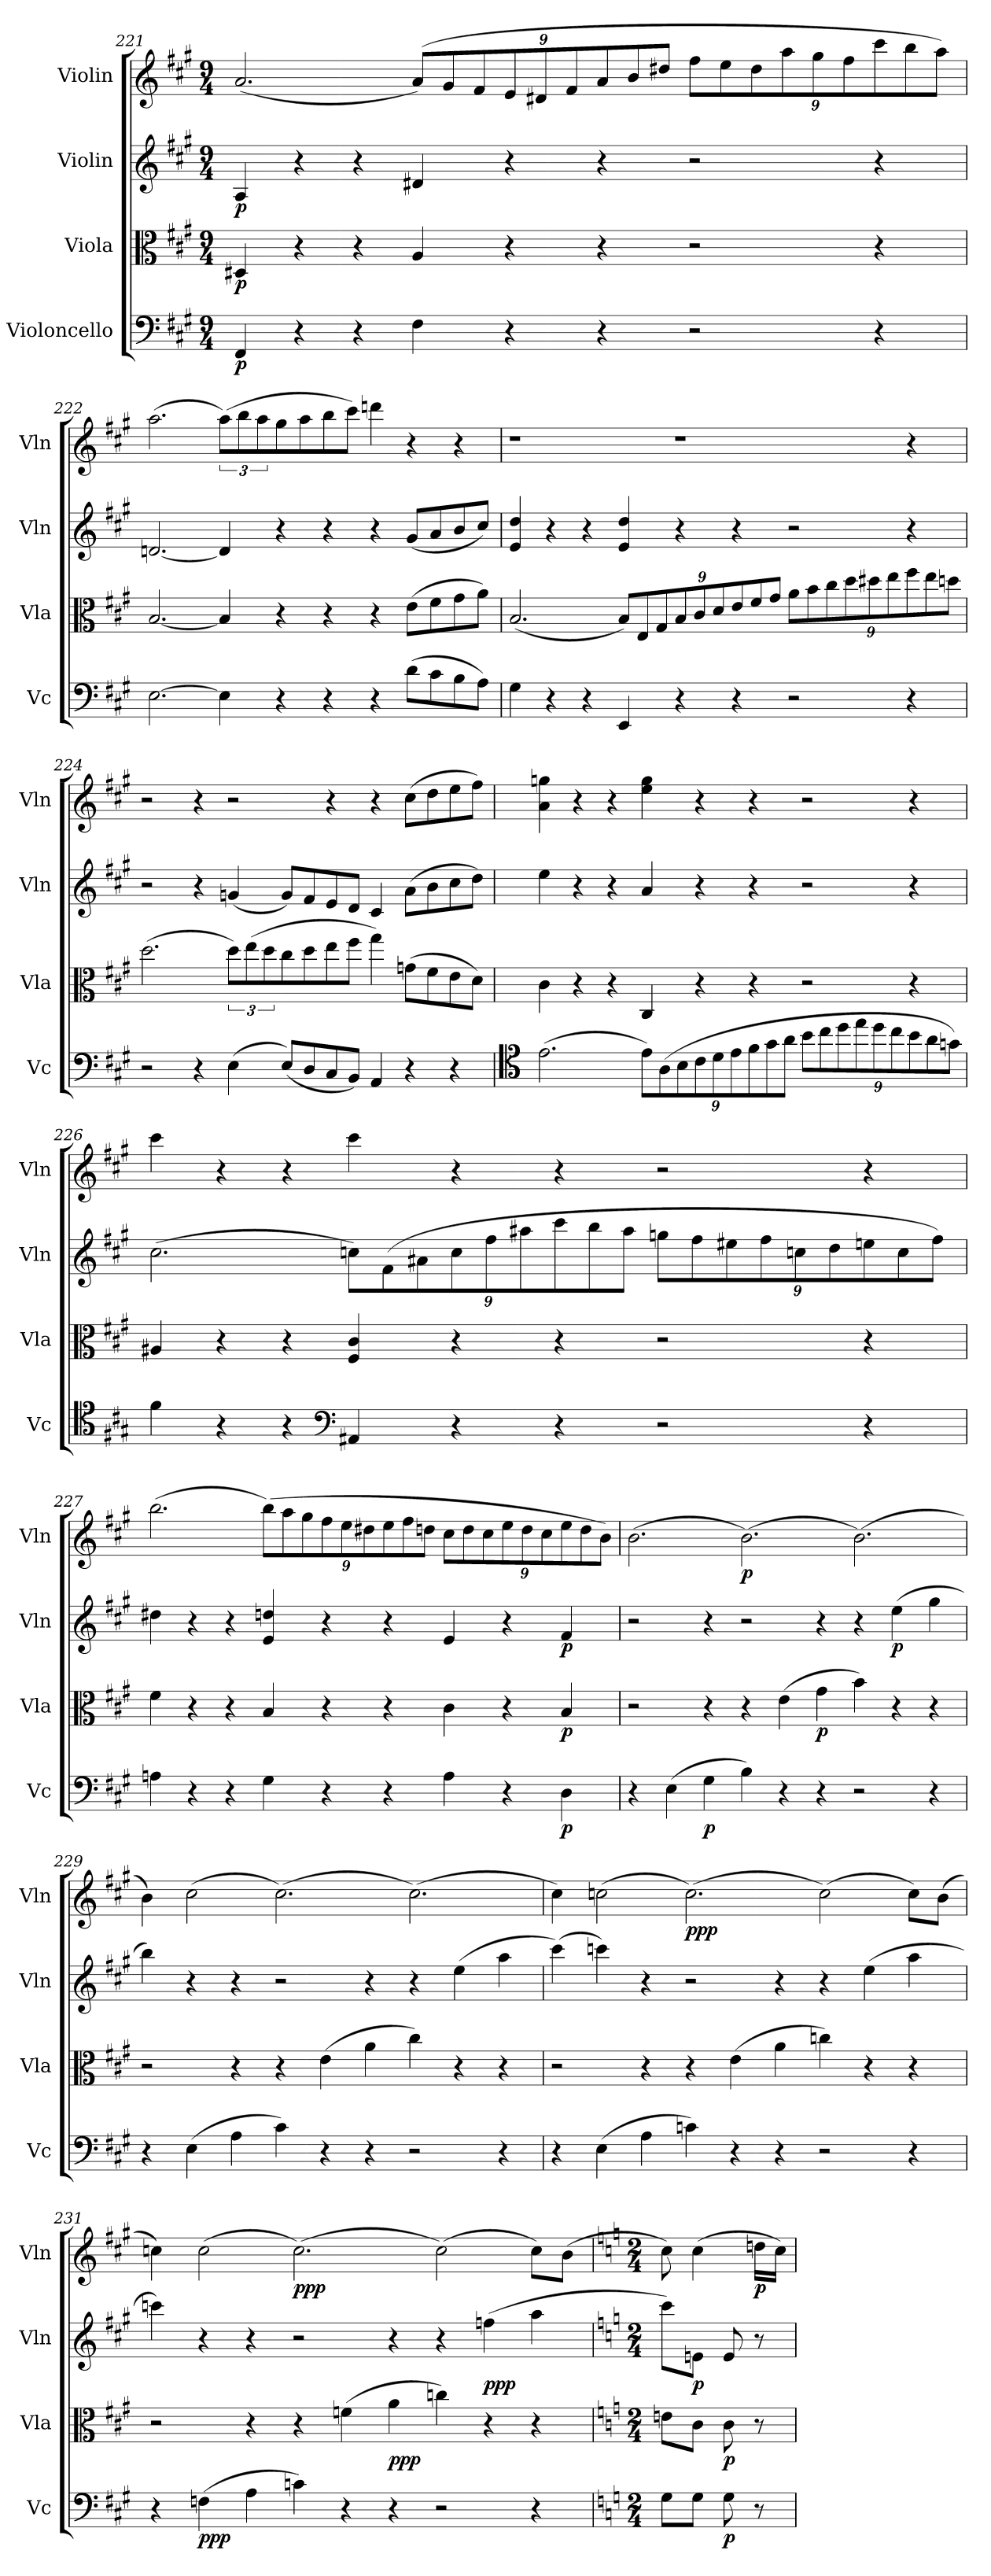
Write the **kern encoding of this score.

**kern	**dynam	**kern	**dynam	**kern	**dynam	**kern	**dynam
*part4	*part4	*part3	*part3	*part2	*part2	*part1	*part1
*staff4	*staff4	*staff3	*staff3	*staff2	*staff2	*staff1	*staff1
*I"Violoncello	*	*I"Viola	*	*I"Violin	*	*I"Violin	*
*I'Vc	*	*I'Vla	*	*I'Vln	*	*I'Vln	*
*clefF4	*	*clefC3	*	*clefG2	*	*clefG2	*
*k[f#c#g#]	*	*k[f#c#g#]	*	*k[f#c#g#]	*	*k[f#c#g#]	*
*A:	*	*A:	*	*A:	*	*A:	*
*M9/4	*	*M9/4	*	*M9/4	*	*M9/4	*
=221	=221	=221	=221	=221	=221	=221	=221
4FF#/	p	4D#X/	p	4A/	p	(2.a/	.
4r	.	4r	.	4r	.	.	.
4r	.	4r	.	4r	.	.	.
4F#\	.	4A/	.	4d#X/	.	(12a/L)	.
.	.	.	.	.	.	12g#/	.
.	.	.	.	.	.	12f#/	.
4r	.	4r	.	4r	.	12e/	.
.	.	.	.	.	.	12d#X/	.
.	.	.	.	.	.	12f#/	.
4r	.	4r	.	4r	.	12a/	.
.	.	.	.	.	.	12b/	.
.	.	.	.	.	.	12dd#X/J	.
2r	.	2r	.	2r	.	12ff#\L	.
.	.	.	.	.	.	12ee\	.
.	.	.	.	.	.	12dd#\	.
.	.	.	.	.	.	12aa\	.
.	.	.	.	.	.	12gg#\	.
.	.	.	.	.	.	12ff#\	.
4r	.	4r	.	4r	.	12ccc#\	.
.	.	.	.	.	.	12bb\	.
.	.	.	.	.	.	12aa\J)	.
=222	=222	=222	=222	=222	=222	=222	=222
[2.E\	.	[2.B/	.	[2.dn/	.	(2.aa\	.
4E\]	.	4B/]	.	4d/]	.	(12aa\L)	.
.	.	.	.	.	.	12bb\	.
.	.	.	.	.	.	12aa\	.
4r	.	4r	.	4r	.	8gg#\	.
.	.	.	.	.	.	8aa\	.
4r	.	4r	.	4r	.	8bb\	.
.	.	.	.	.	.	8ccc#\J)	.
4r	.	4r	.	4r	.	4dddn\	.
(8d\L	.	(8e\L	.	(8g#/L	.	4r	.
8c#\	.	8f#\	.	8a/	.	.	.
8B\	.	8g#\	.	8b/	.	4r	.
8A\J)	.	8a\J)	.	8cc#/J)	.	.	.
=223	=223	=223	=223	=223	=223	=223	=223
4G#\	.	(2.B/	.	4e/ 4dd/	.	1r	.
4r	.	.	.	4r	.	.	.
4r	.	.	.	4r	.	.	.
4EE/	.	12B/L)	.	4e/ 4dd/	.	.	.
.	.	12E/	.	.	.	.	.
.	.	12G#/	.	.	.	.	.
4r	.	12B/	.	4r	.	1r	.
.	.	12c#/	.	.	.	.	.
.	.	12d/	.	.	.	.	.
4r	.	12e/	.	4r	.	.	.
.	.	12f#/	.	.	.	.	.
.	.	12g#/J	.	.	.	.	.
2r	.	12a\L	.	2r	.	.	.
.	.	12b\	.	.	.	.	.
.	.	12cc#\	.	.	.	.	.
.	.	12dd\	.	.	.	.	.
.	.	12dd#X\	.	.	.	.	.
.	.	12ee\	.	.	.	.	.
4r	.	12ff#\	.	4r	.	4r	.
.	.	12ee\	.	.	.	.	.
.	.	12ddn\J	.	.	.	.	.
=224	=224	=224	=224	=224	=224	=224	=224
2r	.	(2.dd\	.	2r	.	2r	.
4r	.	.	.	4r	.	4r	.
(4E\	.	12dd\L)	.	(4gn/	.	2r	.
.	.	(12ee\	.	.	.	.	.
.	.	12dd\	.	.	.	.	.
(8E/L)	.	8cc#\	.	8g/L)	.	.	.
8D/	.	8dd\	.	8f#/	.	.	.
8C#/	.	8ee\	.	8e/	.	4r	.
8BB/J)	.	8ff#\J	.	8d/J	.	.	.
4AA/	.	4gg#\)	.	4c#/	.	4r	.
4r	.	(8gn\L	.	(8a\L	.	(8cc#\L	.
.	.	8f#\	.	8b\	.	8dd\	.
4r	.	8e\	.	8cc#\	.	8ee\	.
.	.	8d\J)	.	8dd\J)	.	8ff#\J)	.
=225	=225	=225	=225	=225	=225	=225	=225
*clefC4	*	*	*	*	*	*	*
(2.e\	.	4c#\	.	4ee\	.	4a\ 4ggn\	.
.	.	4r	.	4r	.	4r	.
.	.	4r	.	4r	.	4r	.
12e\L)	.	4C#/	.	4a/	.	4ee\ 4gg\	.
(12A\	.	.	.	.	.	.	.
12B\	.	.	.	.	.	.	.
12c#\	.	4r	.	4r	.	4r	.
12d\	.	.	.	.	.	.	.
12e\	.	.	.	.	.	.	.
12f#\	.	4r	.	4r	.	4r	.
12g#\	.	.	.	.	.	.	.
12a\J	.	.	.	.	.	.	.
12b\L	.	2r	.	2r	.	2r	.
12cc#\	.	.	.	.	.	.	.
12dd\	.	.	.	.	.	.	.
12ee\	.	.	.	.	.	.	.
12dd\	.	.	.	.	.	.	.
12cc#\	.	.	.	.	.	.	.
12b\	.	4r	.	4r	.	4r	.
12a\	.	.	.	.	.	.	.
12gn\J)	.	.	.	.	.	.	.
=226	=226	=226	=226	=226	=226	=226	=226
4f#\	.	4A#X/	.	(2.cc#\	.	4ccc#\	.
4r	.	4r	.	.	.	4r	.
4r	.	4r	.	.	.	4r	.
*clefF4	*	*	*	*	*	*	*
4AA#X/	.	4F#/ 4c#/	.	12ccn\L)	.	4ccc#\	.
.	.	.	.	(12f#\	.	.	.
.	.	.	.	12a#X\	.	.	.
4r	.	4r	.	12cc\	.	4r	.
.	.	.	.	12ff#\	.	.	.
.	.	.	.	12aa#X\	.	.	.
4r	.	4r	.	12ccc#\	.	4r	.
.	.	.	.	12bb\	.	.	.
.	.	.	.	12aa#\J	.	.	.
2r	.	2r	.	12ggn\L	.	2r	.
.	.	.	.	12ff#\	.	.	.
.	.	.	.	12ee#X\	.	.	.
.	.	.	.	12ff#\	.	.	.
.	.	.	.	12ccn\	.	.	.
.	.	.	.	12dd\	.	.	.
4r	.	4r	.	12een\	.	4r	.
.	.	.	.	12cc\	.	.	.
.	.	.	.	12ff#\J)	.	.	.
=227	=227	=227	=227	=227	=227	=227	=227
4An\	.	4f#\	.	4dd#X\	.	(2.bb\	.
4r	.	4r	.	4r	.	.	.
4r	.	4r	.	4r	.	.	.
4G#\	.	4B/	.	4e/ 4ddn/	.	(12bb\L)	.
.	.	.	.	.	.	12aa\	.
.	.	.	.	.	.	12gg#\	.
4r	.	4r	.	4r	.	12ff#\	.
.	.	.	.	.	.	12ee\	.
.	.	.	.	.	.	12dd#X\	.
4r	.	4r	.	4r	.	12ee\	.
.	.	.	.	.	.	12ff#\	.
.	.	.	.	.	.	12ddn\J	.
4A\	.	4c#\	.	4e/	.	12cc#\L	.
.	.	.	.	.	.	12dd\	.
.	.	.	.	.	.	12cc#\	.
4r	.	4r	.	4r	.	12ee\	.
.	.	.	.	.	.	12dd\	.
.	.	.	.	.	.	12cc#\	.
4D\	p	4B/	p	4f#/	p	12ee\	.
.	.	.	.	.	.	12dd\	.
.	.	.	.	.	.	12b\J)	.
=228	=228	=228	=228	=228	=228	=228	=228
4r	.	2r	.	2r	.	(2.b\	.
(4E\	.	.	.	.	.	.	.
4G#\	p	4r	.	4r	.	.	.
4B\)	.	4r	.	2r	.	(2.b\)	p
4r	.	(4e\	.	.	.	.	.
4r	.	4g#\	p	4r	.	.	.
2r	.	4b\)	.	4r	.	(2.b\)	.
.	.	4r	.	(4ee\	p	.	.
4r	.	4r	.	4gg#\	.	.	.
=229	=229	=229	=229	=229	=229	=229	=229
4r	.	2r	.	4bb\)	.	4b\)	.
(4E\	.	.	.	4r	.	(2cc#\	.
4A\	.	4r	.	4r	.	.	.
4c#\)	.	4r	.	2r	.	(2.cc#\)	.
4r	.	(4e\	.	.	.	.	.
4r	.	4a\	.	4r	.	.	.
2r	.	4cc#\)	.	4r	.	(2.cc#\)	.
.	.	4r	.	(4ee\	.	.	.
4r	.	4r	.	4aa\	.	.	.
=230	=230	=230	=230	=230	=230	=230	=230
4r	.	2r	.	(4ccc#\)	.	4cc#\)	.
(4E\	.	.	.	4cccn\)	.	(2ccn\	.
4A\	.	4r	.	4r	.	.	.
4cn\)	.	4r	.	2r	.	(2.cc\)	ppp
4r	.	(4e\	.	.	.	.	.
4r	.	4a\	.	4r	.	.	.
2r	.	4ccn\)	.	4r	.	(2cc\)	.
.	.	4r	.	(4ee\	.	.	.
4r	.	4r	.	4aa\	.	8cc\L)	.
.	.	.	.	.	.	(8b\J	.
=231	=231	=231	=231	=231	=231	=231	=231
4r	.	2r	.	4cccn\)	.	4ccn\)	.
(4Fn\	ppp	.	.	4r	.	(2cc\	.
4A\	.	4r	.	4r	.	.	.
4cn\)	.	4r	.	2r	.	(2.cc\)	ppp
4r	.	(4fn\	.	.	.	.	.
4r	.	4a\	ppp	4r	.	.	.
2r	.	4ccn\)	.	4r	.	(2cc\)	.
.	.	4r	.	(4ffn\	ppp	.	.
4r	.	4r	.	4aa\	.	8cc\L)	.
.	.	.	.	.	.	(8b\J	.
=232	=232	=232	=232	=232	=232	=232	=232
*k[]	*	*k[]	*	*k[]	*	*k[]	*
*M2/4	*	*M2/4	*	*M2/4	*	*M2/4	*
*	*	*	*	*	*	*MM112	*
8G\L	.	8en\L	.	8ccc\L)	.	8cc\)	.
8G\J	.	8c\J	.	8en\J	p	(4cc\	.
8G\	p	8c\	p	8e/	.	.	.
8r	.	8r	.	8r	.	16ddn\LL	p
.	.	.	.	.	.	16cc\JJ)	.
=	=	=	=	=	=	=	=
*-	*-	*-	*-	*-	*-	*-	*-
